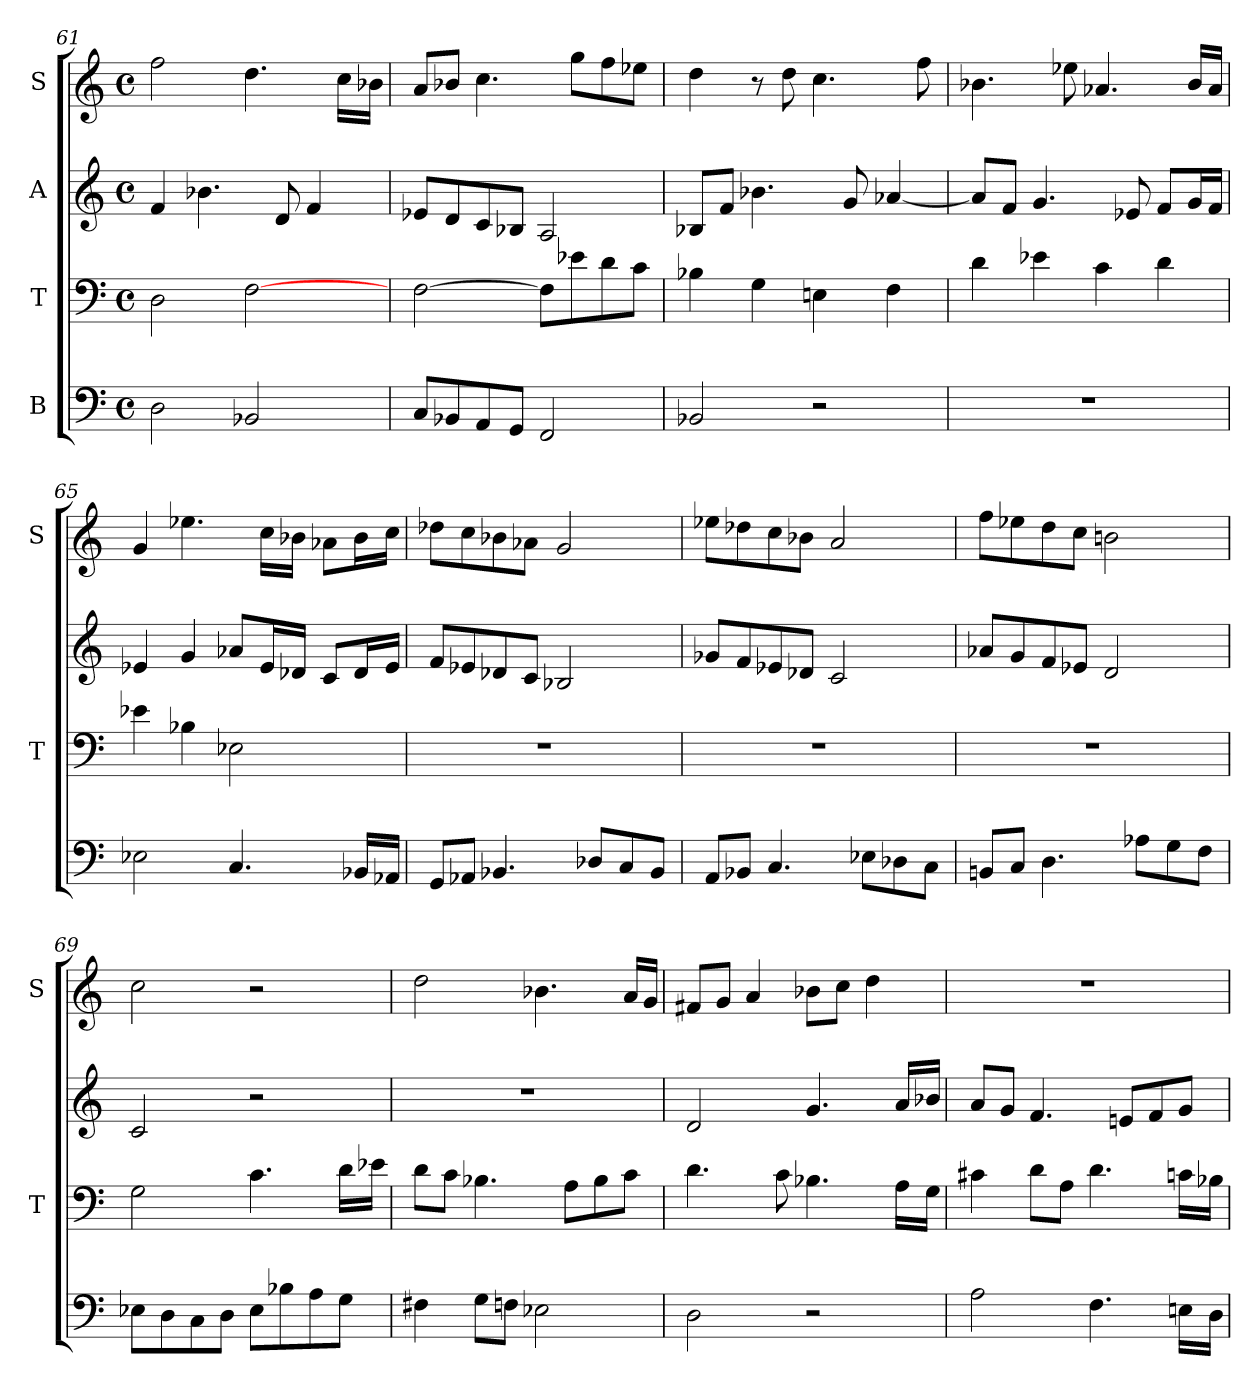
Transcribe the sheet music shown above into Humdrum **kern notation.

**kern	**kern	**kern	**kern
*part4	*part3	*part2	*part1
*staff4	*staff3	*staff2	*staff1
*I"B	*I"T	*I"A	*I"S
*	*I'T	*	*I'S
*clefF4	*clefF4	*clefG2	*clefG2
*M4/4	*M4/4	*M4/4	*M4/4
*met(c)	*met(c)	*met(c)	*met(c)
=61	=61	=61	=61
2D\	2D\	4f/	2ff\
.	.	4.b-\	.
2BB-/	[2F\	.	4.dd\
.	.	8d/	.
.	.	4f/	.
.	.	.	16cc\LL
.	.	.	16b-\JJ
!!LO:LB:g=z
=62	=62	=62	=62
8C/L	[2F\	8e-/L	8a/L
8BB-/	.	8d/	8b-/J
8AA/	.	8c/	4.cc\
8GG/J	.	8B-/J	.
2FF/	8F\L]	2A/	.
.	8e-\	.	8gg\L
.	8d\	.	8ff\
.	8c\J	.	8ee-\J
=63	=63	=63	=63
2BB-/	4B-\	8B-/L	4dd\
.	.	8f/J	.
.	4G\	4.b-\	8r
.	.	.	8dd\
2r	4En\	.	4.cc\
.	.	8g/	.
.	4F\	[4a-/	.
.	.	.	8ff\
=64	=64	=64	=64
1r	4d\	8a-/L]	4.b-\
.	.	8f/J	.
.	4e-\	4.g/	.
.	.	.	8ee-\
.	4c\	.	4.a-/
.	.	8e-/	.
.	4d\	8f/L	.
.	.	16g/L	16b-/LL
.	.	16f/JJ	16a-/JJ
=65	=65	=65	=65
2E-\	4e-\	4e-/	4g/
.	4B-\	4g/	4.ee-\
4.C/	2E-\	8a-/L	.
.	.	16e-/L	16cc\LL
.	.	16d-/JJ	16b-\JJ
.	.	8c/L	8a-\L
16BB-/LL	.	16d-/L	16b-\L
16AA-/JJ	.	16e-/JJ	16cc\JJ
!!LO:LB:g=z
=66	=66	=66	=66
8GG/L	1r	8f/L	8dd-\L
8AA-/J	.	8e-/	8cc\
4.BB-/	.	8d-/	8b-\
.	.	8c/J	8a-\J
.	.	2B-/	2g/
8D-/L	.	.	.
8C/	.	.	.
8BB-/J	.	.	.
=67	=67	=67	=67
8AA/L	1r	8g-/L	8ee-\L
8BB-/J	.	8f/	8dd-\
4.C/	.	8e-/	8cc\
.	.	8d-/J	8b-\J
.	.	2c/	2a/
8E-\L	.	.	.
8D-\	.	.	.
8C\J	.	.	.
=68	=68	=68	=68
8BBn/L	1r	8a-/L	8ff\L
8C/J	.	8g/	8ee-\
4.D\	.	8f/	8dd\
.	.	8e-/J	8cc\J
.	.	2d/	2bn\
8A-\L	.	.	.
8G\	.	.	.
8F\J	.	.	.
=69	=69	=69	=69
8E-\L	2G\	2c/	2cc\
8D\	.	.	.
8C\	.	.	.
8D\J	.	.	.
8E-\L	4.c\	2r	2r
8B-\	.	.	.
8A\	.	.	.
8G\J	16d\LL	.	.
.	16e-\JJ	.	.
=70	=70	=70	=70
4F#\	8d\L	1r	2dd\
.	8c\J	.	.
8G\L	4.B-\	.	.
8Fn\J	.	.	.
2E-\	.	.	4.b-\
.	8A\L	.	.
.	8B-\	.	.
.	8c\J	.	16a/LL
.	.	.	16g/JJ
!!LO:PB:g=z
=71	=71	=71	=71
2D\	4.d\	2d/	8f#/L
.	.	.	8g/J
.	.	.	4a/
.	8c\	.	.
2r	4.B-\	4.g/	8b-\L
.	.	.	8cc\J
.	.	.	4dd\
.	16A\LL	16a/LL	.
.	16G\JJ	16b-/JJ	.
=72	=72	=72	=72
2A\	4c#\	8a/L	1r
.	.	8g/J	.
.	8d\L	4.f/	.
.	8A\J	.	.
4.F\	4.d\	.	.
.	.	8en/L	.
.	.	8f/	.
16En\LL	16cn\LL	8g/J	.
16D\JJ	16B-\JJ	.	.
=	=	=	=
*-	*-	*-	*-
